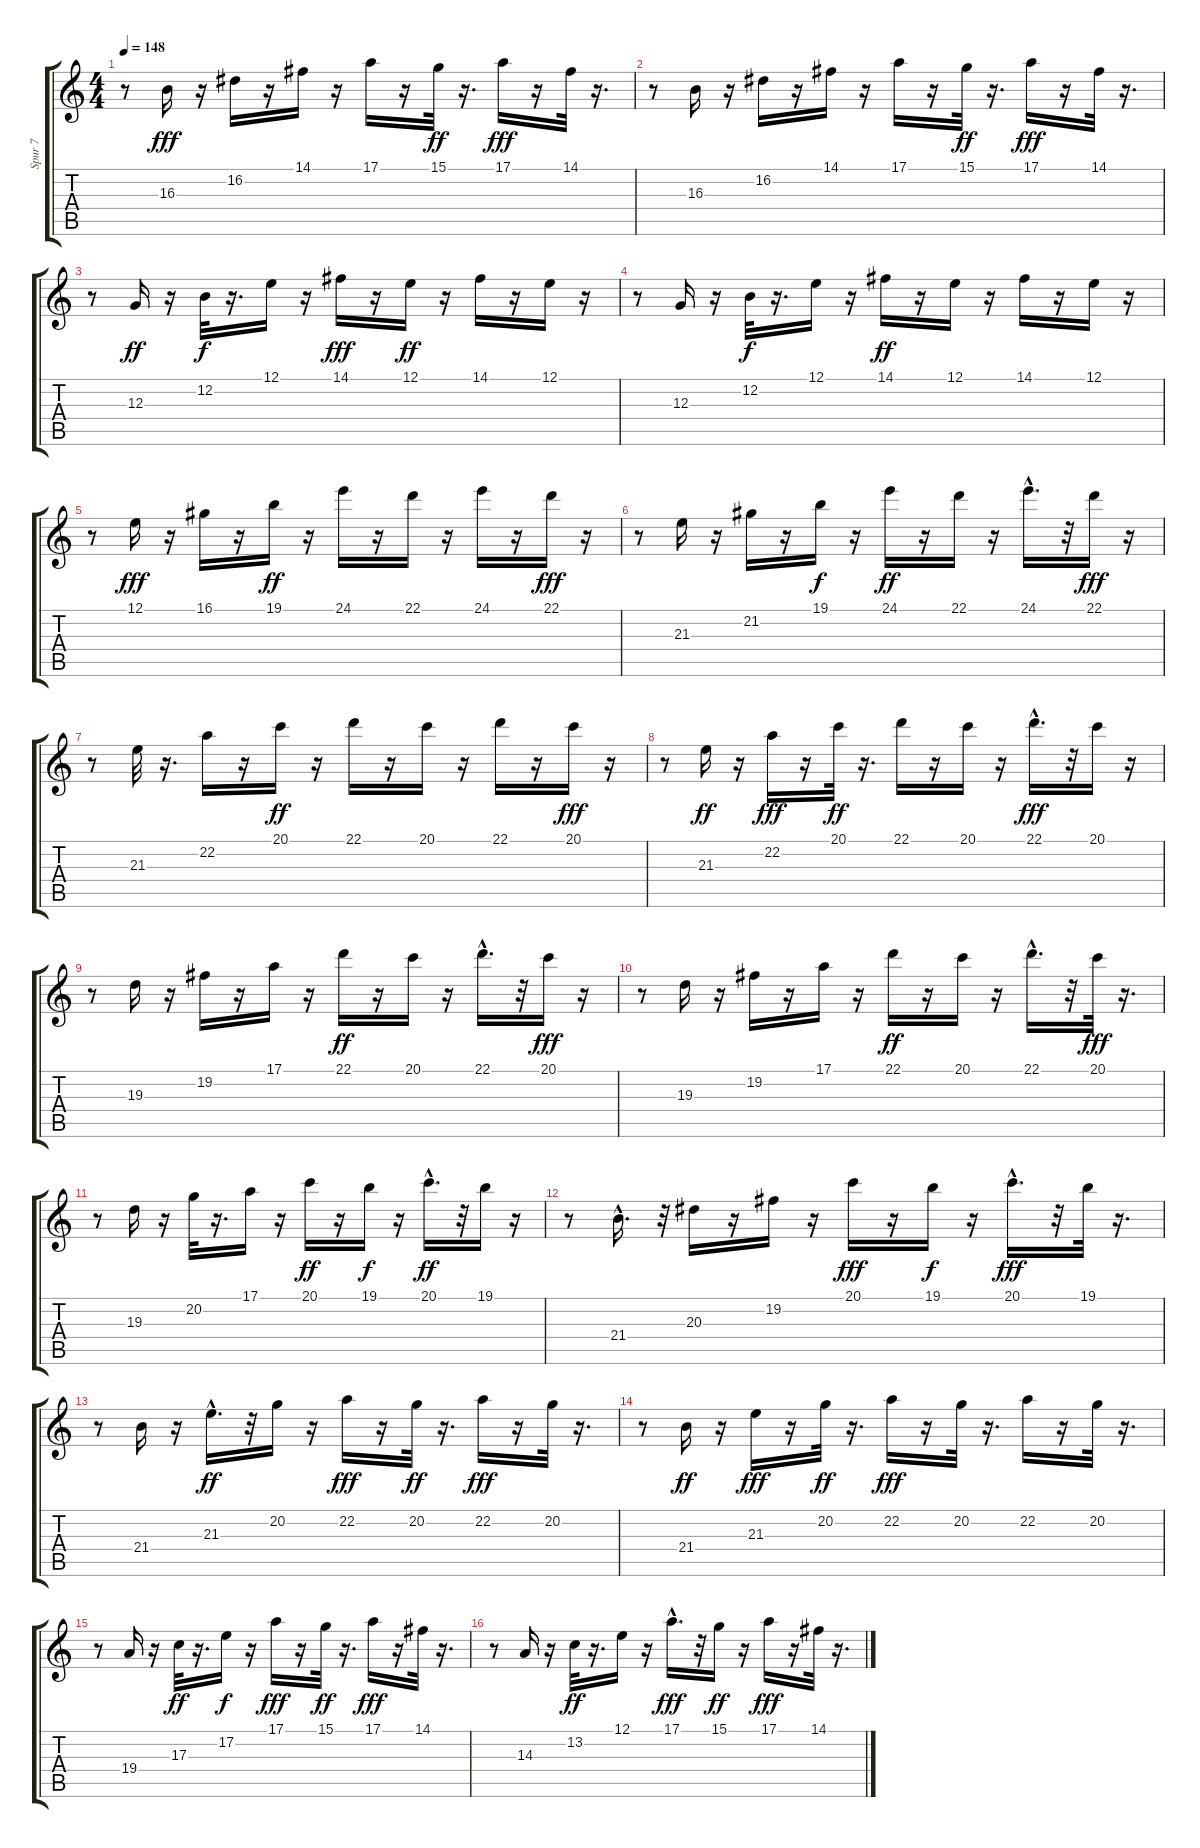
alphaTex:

\track ("Spur 7" "Spur 7") {instrument recorder}
\staff {score tabs}
\tuning (E4 B3 G3 D3 A2 E2) {hide}
\ts (4 4)
\tempo 148
\clef g2
\ks c
r.8{dy fff} 16.3.16 r.16 16.2.16 r.16 14.1.16 r.16 17.1.16 r.16 15.1.32{dy ff} r.16{d} 17.1.16{dy fff} r.16 14.1.32 r.16{d} |
r.8 16.3.16 r.16 16.2.16 r.16 14.1.16 r.16 17.1.16 r.16 15.1.32{dy ff} r.16{d} 17.1.16{dy fff} r.16 14.1.32 r.16{d} |
r.8 12.3.16{dy ff} r.16 12.2.32{dy f} r.16{d} 12.1.16 r.16 14.1.16{dy fff} r.16 12.1.16{dy ff} r.16 14.1.16 r.16 12.1.16 r.16 |
r.8 12.3.16 r.16 12.2.32{dy f} r.16{d} 12.1.16 r.16 14.1.16{dy ff} r.16 12.1.16 r.16 14.1.16 r.16 12.1.16 r.16 |
r.8 12.1.16{dy fff} r.16 16.1.16 r.16 19.1.16{dy ff} r.16 24.1.16 r.16 22.1.16 r.16 24.1.16 r.16 22.1.16{dy fff} r.16 |
r.8 21.3.16 r.16 21.2.16 r.16 19.1.16{dy f} r.16 24.1.16{dy ff} r.16 22.1.16 r.16 24.1{hac}.16{d} r.32 22.1.16{dy fff} r.16 |
r.8 21.3.32 r.16{d} 22.2.16 r.16 20.1.16{dy ff} r.16 22.1.16 r.16 20.1.16 r.16 22.1.16 r.16 20.1.16{dy fff} r.16 |
r.8 21.3.16{dy ff} r.16 22.2.16{dy fff} r.16 20.1.32{dy ff} r.16{d} 22.1.16 r.16 20.1.16 r.16 22.1{hac}.16{d dy fff} r.32 20.1.16 r.16 |
r.8 19.3.16 r.16 19.2.16 r.16 17.1.16 r.16 22.1.16{dy ff} r.16 20.1.16 r.16 22.1{hac}.16{d} r.32 20.1.16{dy fff} r.16 |
r.8 19.3.16 r.16 19.2.16 r.16 17.1.16 r.16 22.1.16{dy ff} r.16 20.1.16 r.16 22.1{hac}.16{d} r.32 20.1.32{dy fff} r.16{d} |
r.8 19.3.16 r.16 20.2.32 r.16{d} 17.1.16 r.16 20.1.16{dy ff} r.16 19.1.16{dy f} r.16 20.1{hac}.16{d dy ff} r.32 19.1.16 r.16 |
r.8 21.4{hac}.16{d} r.32 20.3.16 r.16 19.2.16 r.16 20.1.16{dy fff} r.16 19.1.16{dy f} r.16 20.1{hac}.16{d dy fff} r.32 19.1.32 r.16{d} |
r.8 21.4.16 r.16 21.3{hac}.16{d dy ff} r.32 20.2.16 r.16 22.2.16{dy fff} r.16 20.2.32{dy ff} r.16{d} 22.2.16{dy fff} r.16 20.2.32 r.16{d} |
r.8 21.4.16{dy ff} r.16 21.3.16{dy fff} r.16 20.2.32{dy ff} r.16{d} 22.2.16{dy fff} r.16 20.2.32 r.16{d} 22.2.16 r.16 20.2.32 r.16{d} |
r.8 19.4.16 r.16 17.3.32{dy ff} r.16{d} 17.2.16{dy f} r.16 17.1.16{dy fff} r.16 15.1.32{dy ff} r.16{d} 17.1.16{dy fff} r.16 14.1.32 r.16{d} |
r.8 14.3.16 r.16 13.2.32{dy ff} r.16{d} 12.1.16 r.16 17.1{hac}.16{d dy fff} r.32 15.1.16{dy ff} r.16 17.1.16{dy fff} r.16 14.1.32 r.16{d}
